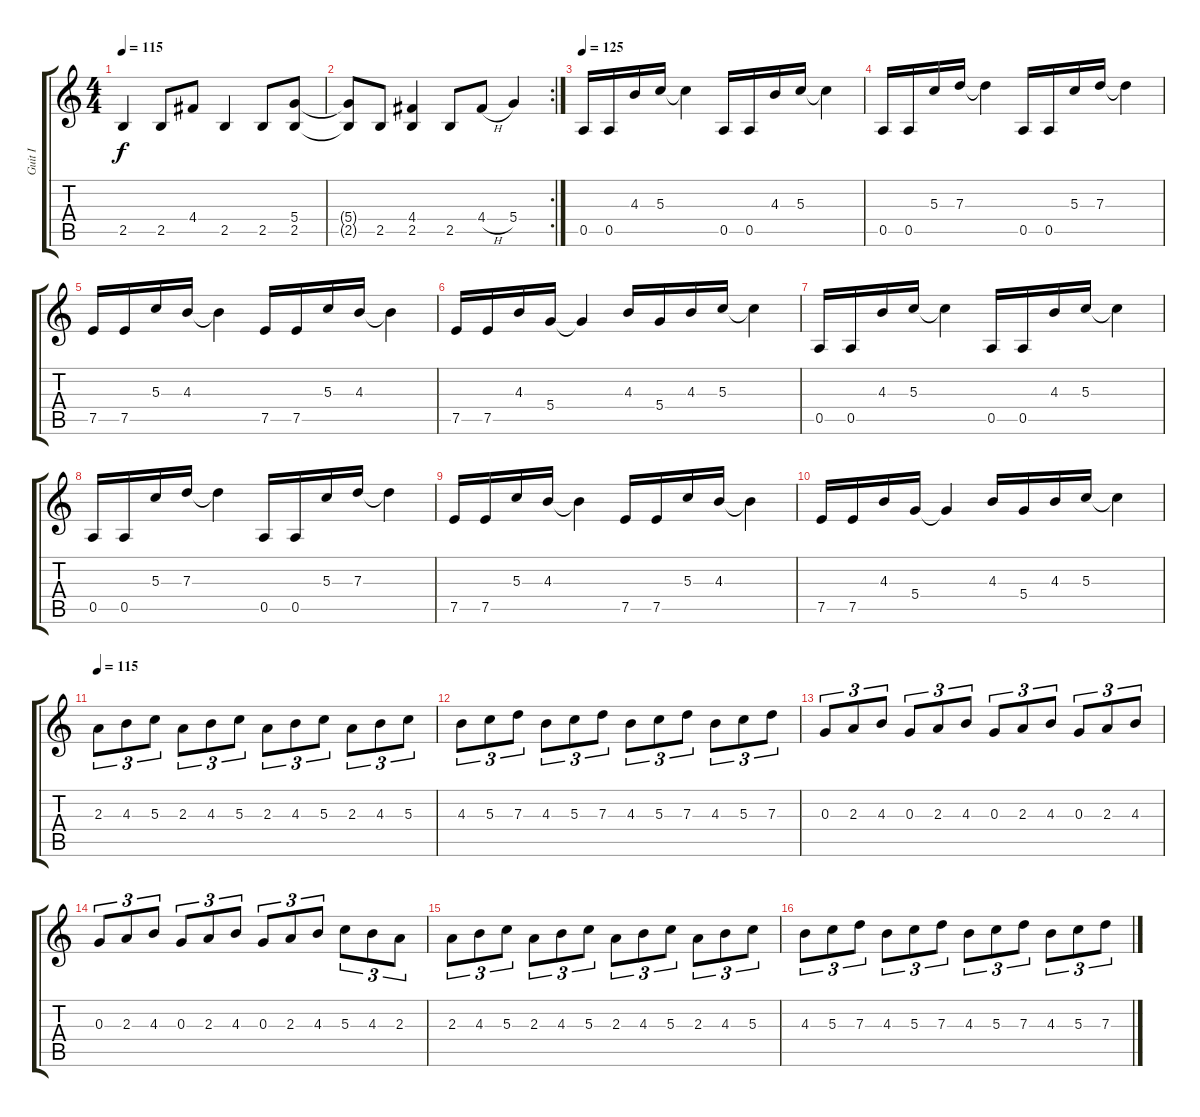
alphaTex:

\track ("Guit I" "Guit I") {instrument distortionguitar}
\staff {score tabs}
\tuning (E4 B3 G3 D3 A2 E2) {hide}
\ts (4 4)
\tempo 115
\clef g2
\ks c
2.5.4{dy f} 2.5.8 4.4.8 2.5.4 2.5.8 (5.4 2.5).8 |
\rc 2
(5.4{t} 2.5{t}).8 2.5.8 (4.4 2.5).4 2.5.8 4.4{h}.8 5.4.4 |
\tempo 125
0.5.16 0.5.16 4.3.16 5.3.16 5.3{t}.4 0.5.16 0.5.16 4.3.16 5.3.16 5.3{t}.4 |
0.5.16 0.5.16 5.3.16 7.3.16 7.3{t}.4 0.5.16 0.5.16 5.3.16 7.3.16 7.3{t}.4 |
7.5.16 7.5.16 5.3.16 4.3.16 4.3{t}.4 7.5.16 7.5.16 5.3.16 4.3.16 4.3{t}.4 |
7.5.16 7.5.16 4.3.16 5.4.16 5.4{t}.4 4.3.16 5.4.16 4.3.16 5.3.16 5.3{t}.4 |
0.5.16 0.5.16 4.3.16 5.3.16 5.3{t}.4 0.5.16 0.5.16 4.3.16 5.3.16 5.3{t}.4 |
0.5.16 0.5.16 5.3.16 7.3.16 7.3{t}.4 0.5.16 0.5.16 5.3.16 7.3.16 7.3{t}.4 |
7.5.16 7.5.16 5.3.16 4.3.16 4.3{t}.4 7.5.16 7.5.16 5.3.16 4.3.16 4.3{t}.4 |
7.5.16 7.5.16 4.3.16 5.4.16 5.4{t}.4 4.3.16 5.4.16 4.3.16 5.3.16 5.3{t}.4 |
\tempo 115
2.3.8{tu (3 2)} 4.3.8{tu (3 2)} 5.3.8{tu (3 2)} 2.3.8{tu (3 2)} 4.3.8{tu (3 2)} 5.3.8{tu (3 2)} 2.3.8{tu (3 2)} 4.3.8{tu (3 2)} 5.3.8{tu (3 2)} 2.3.8{tu (3 2)} 4.3.8{tu (3 2)} 5.3.8{tu (3 2)} |
4.3.8{tu (3 2)} 5.3.8{tu (3 2)} 7.3.8{tu (3 2)} 4.3.8{tu (3 2)} 5.3.8{tu (3 2)} 7.3.8{tu (3 2)} 4.3.8{tu (3 2)} 5.3.8{tu (3 2)} 7.3.8{tu (3 2)} 4.3.8{tu (3 2)} 5.3.8{tu (3 2)} 7.3.8{tu (3 2)} |
0.3.8{tu (3 2)} 2.3.8{tu (3 2)} 4.3.8{tu (3 2)} 0.3.8{tu (3 2)} 2.3.8{tu (3 2)} 4.3.8{tu (3 2)} 0.3.8{tu (3 2)} 2.3.8{tu (3 2)} 4.3.8{tu (3 2)} 0.3.8{tu (3 2)} 2.3.8{tu (3 2)} 4.3.8{tu (3 2)} |
0.3.8{tu (3 2)} 2.3.8{tu (3 2)} 4.3.8{tu (3 2)} 0.3.8{tu (3 2)} 2.3.8{tu (3 2)} 4.3.8{tu (3 2)} 0.3.8{tu (3 2)} 2.3.8{tu (3 2)} 4.3.8{tu (3 2)} 5.3.8{tu (3 2)} 4.3.8{tu (3 2)} 2.3.8{tu (3 2)} |
2.3.8{tu (3 2)} 4.3.8{tu (3 2)} 5.3.8{tu (3 2)} 2.3.8{tu (3 2)} 4.3.8{tu (3 2)} 5.3.8{tu (3 2)} 2.3.8{tu (3 2)} 4.3.8{tu (3 2)} 5.3.8{tu (3 2)} 2.3.8{tu (3 2)} 4.3.8{tu (3 2)} 5.3.8{tu (3 2)} |
4.3.8{tu (3 2)} 5.3.8{tu (3 2)} 7.3.8{tu (3 2)} 4.3.8{tu (3 2)} 5.3.8{tu (3 2)} 7.3.8{tu (3 2)} 4.3.8{tu (3 2)} 5.3.8{tu (3 2)} 7.3.8{tu (3 2)} 4.3.8{tu (3 2)} 5.3.8{tu (3 2)} 7.3.8{tu (3 2)}
